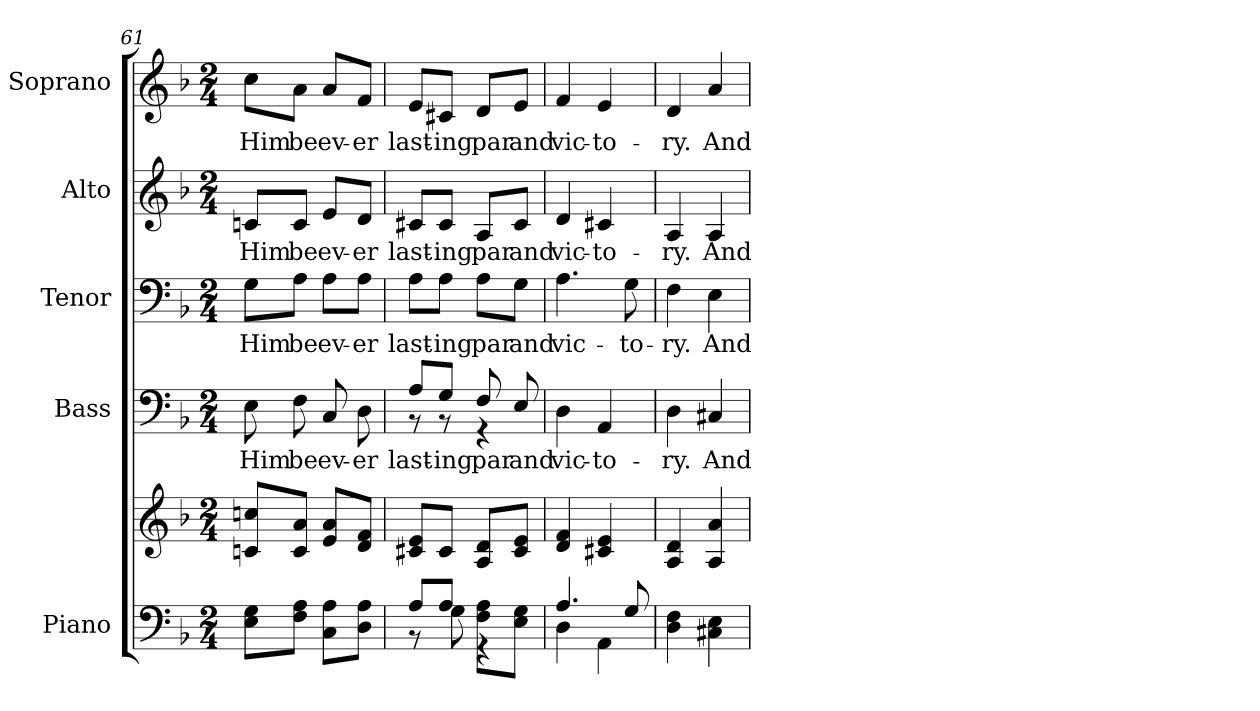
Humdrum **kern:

**kern	**kern	**kern	**text	**kern	**text	**kern	**text	**kern	**text
*part5	*part5	*part4	*part4	*part3	*part3	*part2	*part2	*part1	*part1
*staff6	*staff5	*staff4	*staff4	*staff3	*staff3	*staff2	*staff2	*staff1	*staff1
*I"Piano	*	*I"Bass	*	*I"Tenor	*	*I"Alto	*	*I"Soprano	*
*I'Pno.	*	*I'B.	*	*I'T.	*	*I'A.	*	*I'S.	*
!!LO:PB:g=z
*clefF4	*clefG2	*clefF4	*	*clefF4	*	*clefG2	*	*clefG2	*
*k[b-]	*k[b-]	*k[b-]	*	*k[b-]	*	*k[b-]	*	*k[b-]	*
*F:	*F:	*F:	*	*F:	*	*F:	*	*F:	*
*M2/4	*M2/4	*M2/4	*	*M2/4	*	*M2/4	*	*M2/4	*
=61	=61	=61	=61	=61	=61	=61	=61	=61	=61
!	!	!	!LO:LY:b:color=#000000	!	!	!	!	!	!
!	!	!	!	!	!LO:LY:b:color=#000000	!	!	!	!
!	!	!	!	!	!	!	!LO:LY:b:color=#000000	!	!
!	!	!	!	!	!	!	!	!	!LO:LY:b:color=#000000
8Ei\ 8Gi\L	8cni/ 8ccni/L	8Ei\	Him	8Gi\L	Him	8cni/L	Him	8cci\L	Him
!	!	!	!LO:LY:b:color=#000000	!	!	!	!	!	!
!	!	!	!	!	!LO:LY:b:color=#000000	!	!	!	!
!	!	!	!	!	!	!	!LO:LY:b:color=#000000	!	!
!	!	!	!	!	!	!	!	!	!LO:LY:b:color=#000000
8Fi\ 8Ai\J	8ci/ 8ai/J	8Fi\	be	8Ai\J	be	8ci/J	be	8ai\J	be
!	!	!	!LO:LY:b:color=#000000	!	!	!	!	!	!
!	!	!	!	!	!LO:LY:b:color=#000000	!	!	!	!
!	!	!	!	!	!	!	!LO:LY:b:color=#000000	!	!
!	!	!	!	!	!	!	!	!	!LO:LY:b:color=#000000
8Ci\ 8Ai\L	8ei/ 8ai/L	8Ci/	ev-	8Ai\L	ev-	8ei/L	ev-	8ai/L	ev-
!	!	!	!LO:LY:b:color=#000000	!	!	!	!	!	!
!	!	!	!	!	!LO:LY:b:color=#000000	!	!	!	!
!	!	!	!	!	!	!	!LO:LY:b:color=#000000	!	!
!	!	!	!	!	!	!	!	!	!LO:LY:b:color=#000000
8Di\ 8Ai\J	8di/ 8fi/J	8Di\	-er	8Ai\J	-er	8di/J	-er	8fi/J	-er
=62	=62	=62	=62	=62	=62	=62	=62	=62	=62
*^	*	*	*	*	*	*	*	*	*
!	!	!	!	!LO:LY:b:color=#000000	!	!	!	!	!	!
*	*	*	*^	*	*	*	*	*	*	*
!	!	!	!	!	!	!	!LO:LY:b:color=#000000	!	!	!	!
!	!	!	!	!	!	!	!	!	!LO:LY:b:color=#000000	!	!
!	!	!	!	!	!	!	!	!	!	!	!LO:LY:b:color=#000000
8Ai/L	8r	8c#Xi/ 8ei/L	8Ai/L	8r	last-	8Ai\L	last-	8c#Xi/L	last-	8ei/L	last-
!	!	!	!	!	!LO:LY:b:color=#000000	!	!	!	!	!	!
!	!	!	!	!	!	!	!LO:LY:b:color=#000000	!	!	!	!
!	!	!	!	!	!	!	!	!	!LO:LY:b:color=#000000	!	!
!	!	!	!	!	!	!	!	!	!	!	!LO:LY:b:color=#000000
8Ai/J	8Gi\	8c#i/J	8Gi/J	8r	-ing	8Ai\J	-ing	8c#i/J	-ing	8c#Xi/J	-ing
!	!	!	!	!	!LO:LY:b:color=#000000	!	!	!	!	!	!
!	!	!	!	!	!	!	!LO:LY:b:color=#000000	!	!	!	!
!	!	!	!	!	!	!	!	!	!LO:LY:b:color=#000000	!	!
!	!	!	!	!	!	!	!	!	!	!	!LO:LY:b:color=#000000
8Fi\ 8Ai\L	4r	8Ai/ 8di/L	8Fi/	4r	par	8Ai\L	par	8Ai/L	par	8di/L	par
!	!	!	!	!	!LO:LY:b:color=#000000	!	!	!	!	!	!
!	!	!	!	!	!	!	!LO:LY:b:color=#000000	!	!	!	!
!	!	!	!	!	!	!	!	!	!LO:LY:b:color=#000000	!	!
!	!	!	!	!	!	!	!	!	!	!	!LO:LY:b:color=#000000
8Ei\ 8Gi\J	.	8c#i/ 8ei/J	8Ei/	.	and	8Gi\J	and	8c#i/J	and	8ei/J	and
*	*	*	*v	*v	*	*	*	*	*	*	*
=63	=63	=63	=63	=63	=63	=63	=63	=63	=63	=63
!	!	!	!	!LO:LY:b:color=#000000	!	!	!	!	!	!
!	!	!	!	!	!	!LO:LY:b:color=#000000	!	!	!	!
!	!	!	!	!	!	!	!	!LO:LY:b:color=#000000	!	!
!	!	!	!	!	!	!	!	!	!	!LO:LY:b:color=#000000
4.Ai/	4Di\	4di/ 4fi	4Di\	vic-	4.Ai\	vic-	4di/	vic-	4fi/	vic-
!	!	!	!	!LO:LY:b:color=#000000	!	!	!	!	!	!
!	!	!	!	!	!	!	!	!LO:LY:b:color=#000000	!	!
!	!	!	!	!	!	!	!	!	!	!LO:LY:b:color=#000000
.	4AAi\	4c#Xi/ 4ei	4AAi/	-to-	.	.	4c#Xi/	-to-	4ei/	-to-
!	!	!	!	!	!	!LO:LY:b:color=#000000	!	!	!	!
8Gi/	.	.	.	.	8Gi\	-to-	.	.	.	.
*v	*v	*	*	*	*	*	*	*	*	*
!!LO:PB:g=z
=64	=64	=64	=64	=64	=64	=64	=64	=64	=64
!	!	!	!LO:LY:b:color=#000000	!	!	!	!	!	!
!	!	!	!	!	!LO:LY:b:color=#000000	!	!	!	!
!	!	!	!	!	!	!	!LO:LY:b:color=#000000	!	!
!	!	!	!	!	!	!	!	!	!LO:LY:b:color=#000000
4Di\ 4Fi	4Ai/ 4di	4Di\	-ry.	4Fi\	-ry.	4Ai/	-ry.	4di/	-ry.
!	!	!	!LO:LY:b:color=#000000	!	!	!	!	!	!
!	!	!	!	!	!LO:LY:b:color=#000000	!	!	!	!
!	!	!	!	!	!	!	!LO:LY:b:color=#000000	!	!
!	!	!	!	!	!	!	!	!	!LO:LY:b:color=#000000
4C#Xi\ 4Ei	4Ai/ 4ai	4C#Xi/	And	4Ei\	And	4Ai/	And	4ai/	And
=	=	=	=	=	=	=	=	=	=
*-	*-	*-	*-	*-	*-	*-	*-	*-	*-
